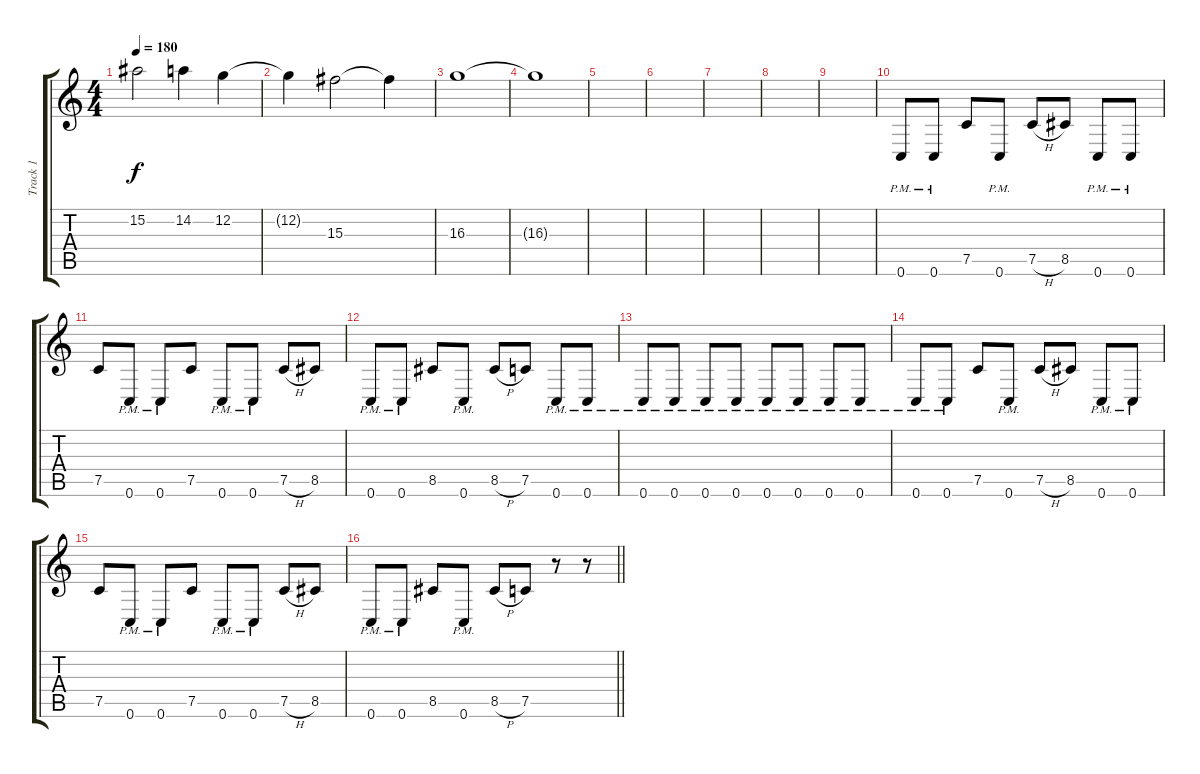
\track ("Track 1" "Track 1") {instrument distortionguitar}
\staff {score tabs}
\tuning (C4 G3 Eb3 Bb2 F2 C2) {hide}
\ts (4 4)
\tempo 180
\clef g2
\ks c
15.2.2{dy f} 14.2.4 12.2.4 |
12.2{t}.4 15.3.2 15.3{t}.4 |
16.3.1 |
16.3{t}.1 |
|
|
|
|
|
0.6{pm}.8 0.6{pm}.8 7.5.8 0.6{pm}.8 7.5{h}.8 8.5.8 0.6{pm}.8 0.6{pm}.8 |
7.5.8 0.6{pm}.8 0.6{pm}.8 7.5.8 0.6{pm}.8 0.6{pm}.8 7.5{h}.8 8.5.8 |
0.6{pm}.8 0.6{pm}.8 8.5.8 0.6{pm}.8 8.5{h}.8 7.5.8 0.6{pm}.8 0.6{pm}.8 |
0.6{pm}.8 0.6{pm}.8 0.6{pm}.8 0.6{pm}.8 0.6{pm}.8 0.6{pm}.8 0.6{pm}.8 0.6{pm}.8 |
0.6{pm}.8 0.6{pm}.8 7.5.8 0.6{pm}.8 7.5{h}.8 8.5.8 0.6{pm}.8 0.6{pm}.8 |
7.5.8 0.6{pm}.8 0.6{pm}.8 7.5.8 0.6{pm}.8 0.6{pm}.8 7.5{h}.8 8.5.8 |
\barLineRight lightlight
0.6{pm}.8 0.6{pm}.8 8.5.8 0.6{pm}.8 8.5{h}.8 7.5.8 r.8 r.8
